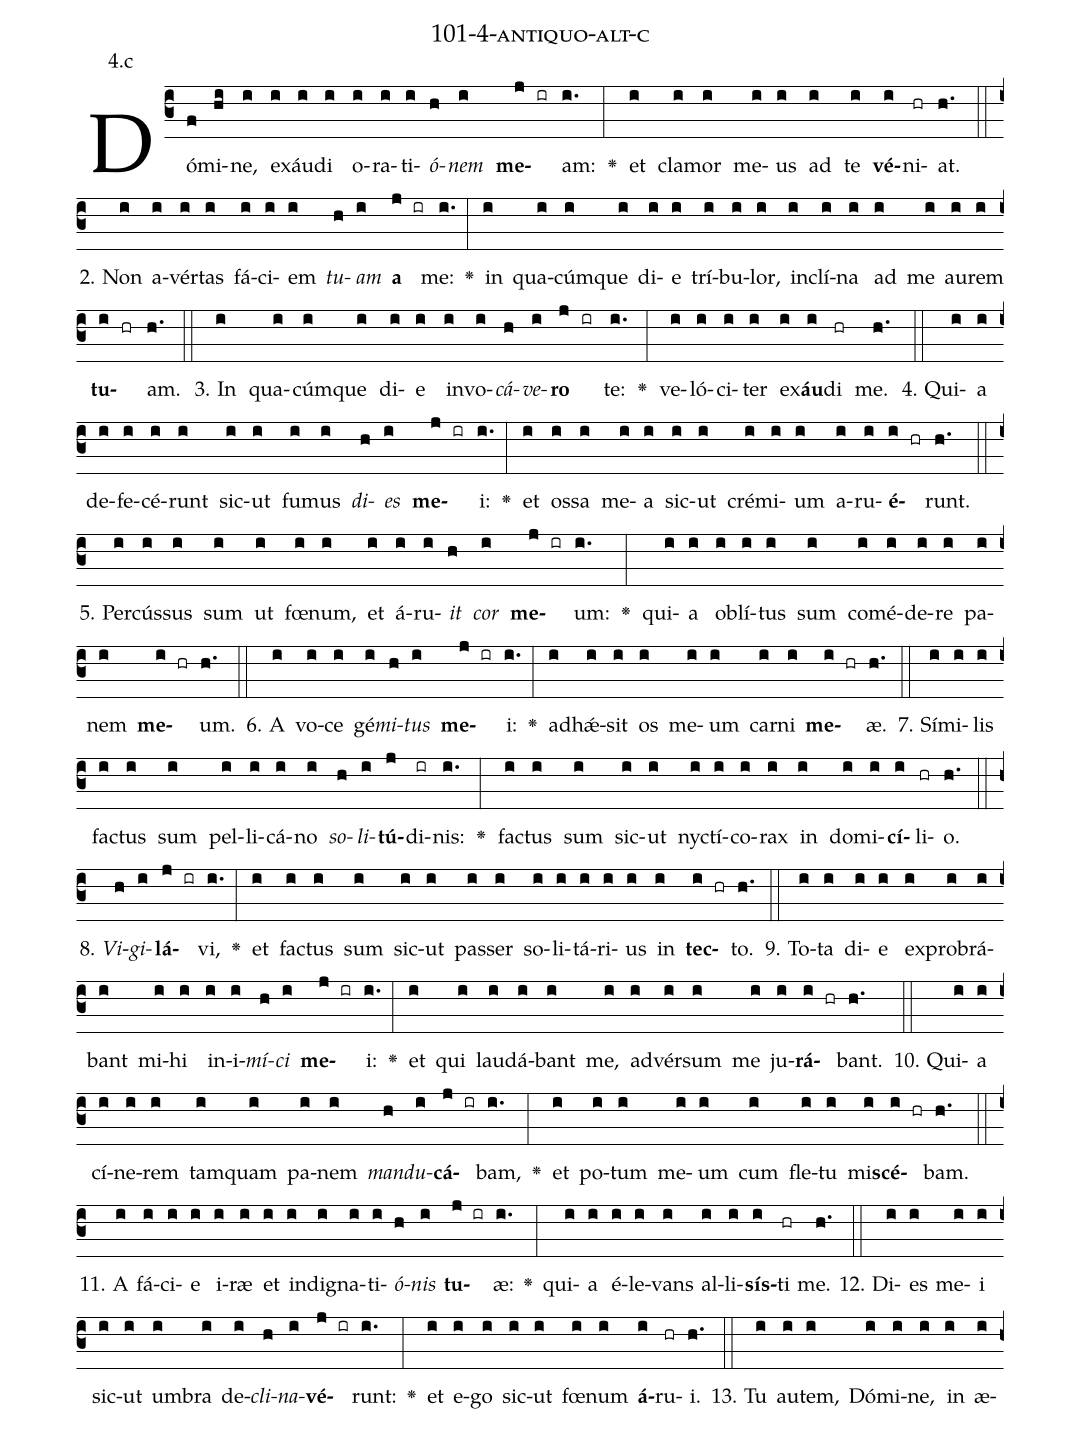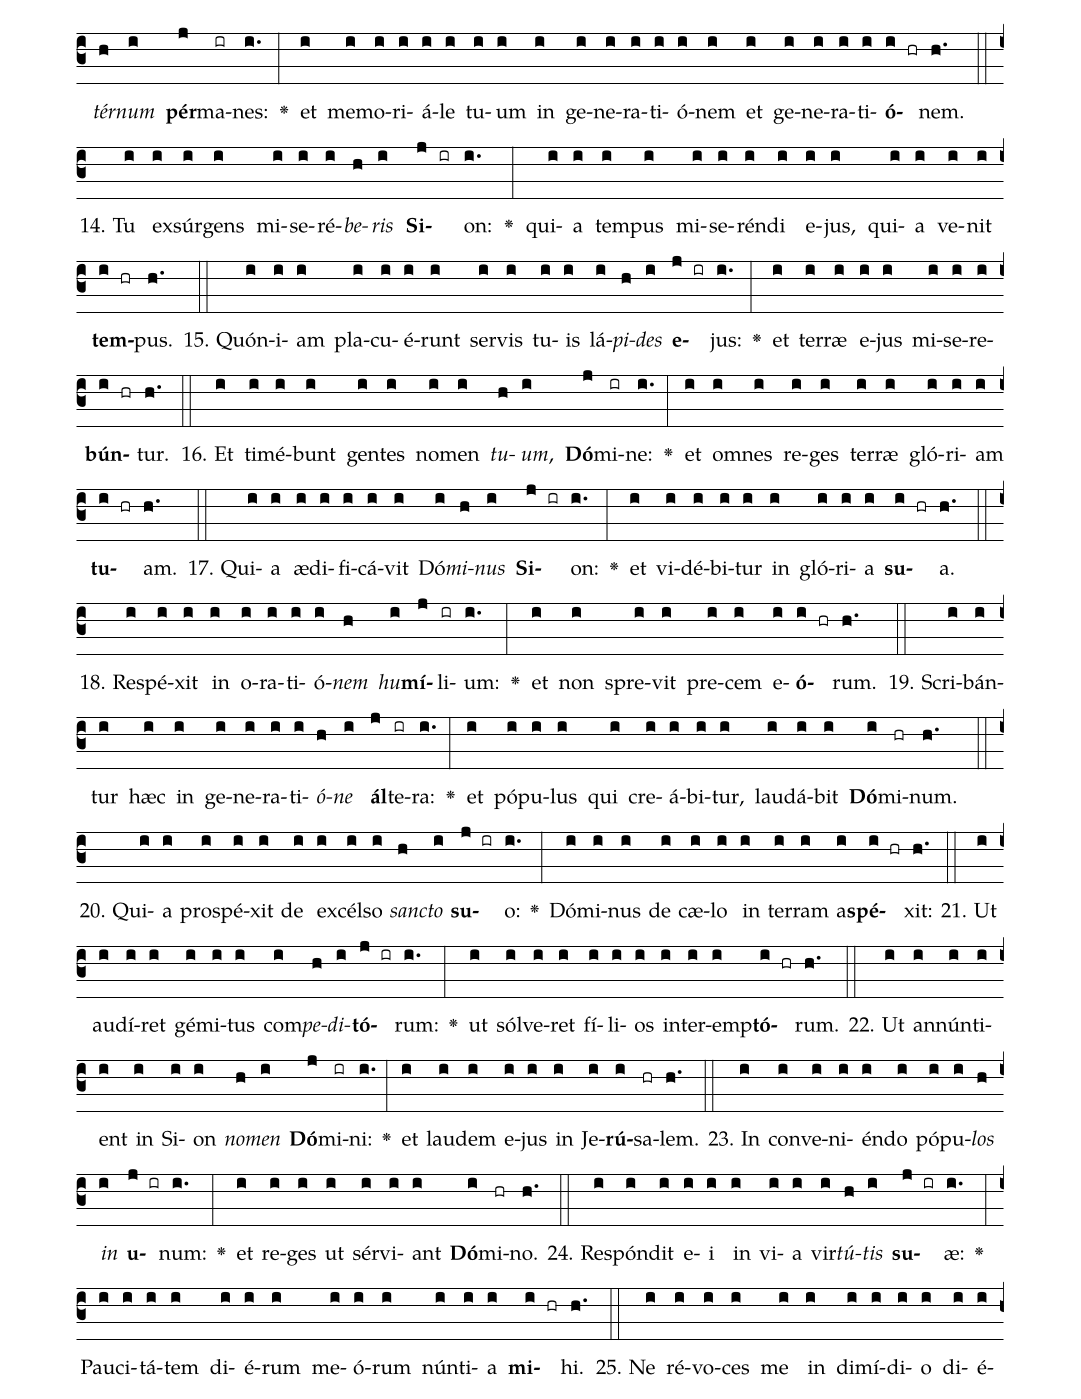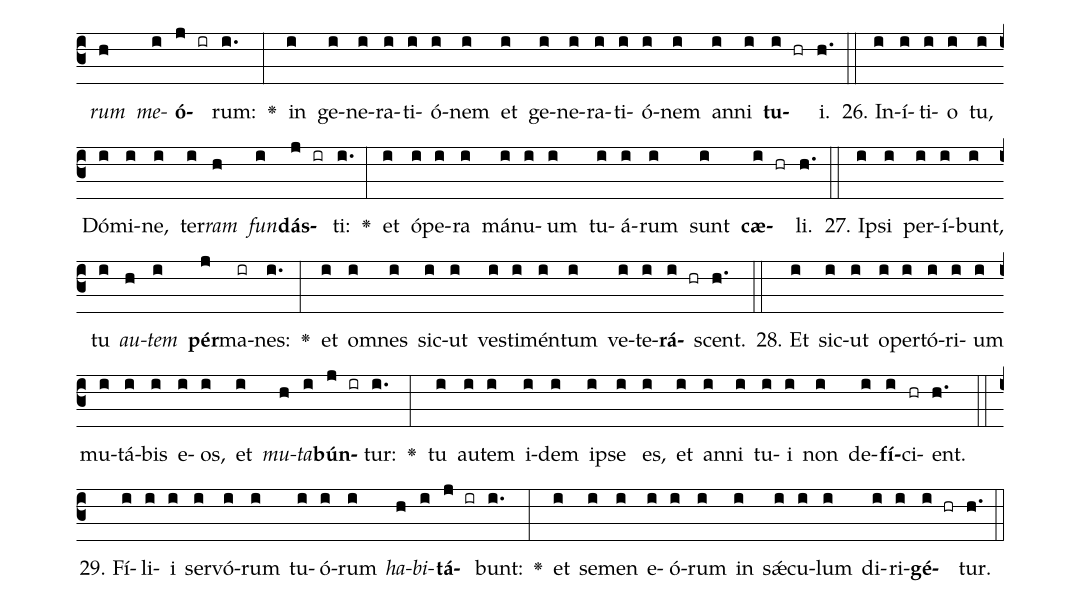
name: 101-4-antiquo-alt-c;
annotation: 4.c;
%%
(c3)Dó(f)mi(hi)ne,(i) ex(i)áu(i)di(i) o(i)ra(i)ti(i)<i>ó</i>(h)<i>nem</i>(i) <b>me</b>(j ir)am:(i.) <v>\greheightstar</v>(:) et(i) cla(i)mor(i) me(i)us(i) ad(i) te(i) <b>vé</b>(i)ni(hr)at.(h.) (::)
2. Non(i) a(i)vér(i)tas(i) fá(i)ci(i)em(i) <i>tu</i>(h)<i>am</i>(i) <b>a</b>(j ir) me:(i.) <v>\greheightstar</v>(:) in(i) qua(i)cúm(i)que(i) di(i)e(i) trí(i)bu(i)lor,(i) in(i)clí(i)na(i) ad(i) me(i) au(i)rem(i) <b>tu</b>(i hr)am.(h.) (::)
3. In(i) qua(i)cúm(i)que(i) di(i)e(i) in(i)vo(i)<i>cá</i>(h)<i>ve</i>(i)<b>ro</b>(j ir) te:(i.) <v>\greheightstar</v>(:) ve(i)ló(i)ci(i)ter(i) ex(i)<b>áu</b>(i)di(hr) me.(h.) (::)
4. Qui(i)a(i) de(i)fe(i)cé(i)runt(i) sic(i)ut(i) fu(i)mus(i) <i>di</i>(h)<i>es</i>(i) <b>me</b>(j ir)i:(i.) <v>\greheightstar</v>(:) et(i) os(i)sa(i) me(i)a(i) sic(i)ut(i) cré(i)mi(i)um(i) a(i)ru(i)<b>é</b>(i hr)runt.(h.) (::)
5. Per(i)cús(i)sus(i) sum(i) ut(i) fœ(i)num,(i) et(i) á(i)ru(i)<i>it</i>(h) <i>cor</i>(i) <b>me</b>(j ir)um:(i.) <v>\greheightstar</v>(:) qui(i)a(i) ob(i)lí(i)tus(i) sum(i) com(i)é(i)de(i)re(i) pa(i)nem(i) <b>me</b>(i hr)um.(h.) (::)
6. A(i) vo(i)ce(i) gé(i)<i>mi</i>(h)<i>tus</i>(i) <b>me</b>(j ir)i:(i.) <v>\greheightstar</v>(:) ad(i)hǽ(i)sit(i) os(i) me(i)um(i) car(i)ni(i) <b>me</b>(i hr)æ.(h.) (::)
7. Sí(i)mi(i)lis(i) fac(i)tus(i) sum(i) pel(i)li(i)cá(i)no(i) <i>so</i>(h)<i>li</i>(i)<b>tú</b>(j)di(ir)nis:(i.) <v>\greheightstar</v>(:) fac(i)tus(i) sum(i) sic(i)ut(i) nyc(i)tí(i)co(i)rax(i) in(i) do(i)mi(i)<b>cí</b>(i)li(hr)o.(h.) (::)
8. <i>Vi</i>(h)<i>gi</i>(i)<b>lá</b>(j ir)vi,(i.) <v>\greheightstar</v>(:) et(i) fac(i)tus(i) sum(i) sic(i)ut(i) pas(i)ser(i) so(i)li(i)tá(i)ri(i)us(i) in(i) <b>tec</b>(i hr)to.(h.) (::)
9. To(i)ta(i) di(i)e(i) ex(i)pro(i)brá(i)bant(i) mi(i)hi(i) in(i)i(i)<i>mí</i>(h)<i>ci</i>(i) <b>me</b>(j ir)i:(i.) <v>\greheightstar</v>(:) et(i) qui(i) lau(i)dá(i)bant(i) me,(i) ad(i)vér(i)sum(i) me(i) ju(i)<b>rá</b>(i hr)bant.(h.) (::)
10. Qui(i)a(i) cí(i)ne(i)rem(i) tam(i)quam(i) pa(i)nem(i) <i>man</i>(h)<i>du</i>(i)<b>cá</b>(j ir)bam,(i.) <v>\greheightstar</v>(:) et(i) po(i)tum(i) me(i)um(i) cum(i) fle(i)tu(i) mi(i)<b>scé</b>(i hr)bam.(h.) (::)
11. A(i) fá(i)ci(i)e(i) i(i)ræ(i) et(i) in(i)di(i)gna(i)ti(i)<i>ó</i>(h)<i>nis</i>(i) <b>tu</b>(j ir)æ:(i.) <v>\greheightstar</v>(:) qui(i)a(i) é(i)le(i)vans(i) al(i)li(i)<b>sís</b>(i)ti(hr) me.(h.) (::)
12. Di(i)es(i) me(i)i(i) sic(i)ut(i) um(i)bra(i) de(i)<i>cli</i>(h)<i>na</i>(i)<b>vé</b>(j ir)runt:(i.) <v>\greheightstar</v>(:) et(i) e(i)go(i) sic(i)ut(i) fœ(i)num(i) <b>á</b>(i)ru(hr)i.(h.) (::)
13. Tu(i) au(i)tem,(i) Dó(i)mi(i)ne,(i) in(i) æ(i)<i>tér</i>(h)<i>num</i>(i) <b>pér</b>(j)ma(ir)nes:(i.) <v>\greheightstar</v>(:) et(i) me(i)mo(i)ri(i)á(i)le(i) tu(i)um(i) in(i) ge(i)ne(i)ra(i)ti(i)ó(i)nem(i) et(i) ge(i)ne(i)ra(i)ti(i)<b>ó</b>(i hr)nem.(h.) (::)
14. Tu(i) ex(i)súr(i)gens(i) mi(i)se(i)ré(i)<i>be</i>(h)<i>ris</i>(i) <b>Si</b>(j ir)on:(i.) <v>\greheightstar</v>(:) qui(i)a(i) tem(i)pus(i) mi(i)se(i)rén(i)di(i) e(i)jus,(i) qui(i)a(i) ve(i)nit(i) <b>tem</b>(i hr)pus.(h.) (::)
15. Quón(i)i(i)am(i) pla(i)cu(i)é(i)runt(i) ser(i)vis(i) tu(i)is(i) lá(i)<i>pi</i>(h)<i>des</i>(i) <b>e</b>(j ir)jus:(i.) <v>\greheightstar</v>(:) et(i) ter(i)ræ(i) e(i)jus(i) mi(i)se(i)re(i)<b>bún</b>(i hr)tur.(h.) (::)
16. Et(i) ti(i)mé(i)bunt(i) gen(i)tes(i) no(i)men(i) <i>tu</i>(h)<i>um</i>,(i) <b>Dó</b>(j)mi(ir)ne:(i.) <v>\greheightstar</v>(:) et(i) om(i)nes(i) re(i)ges(i) ter(i)ræ(i) gló(i)ri(i)am(i) <b>tu</b>(i hr)am.(h.) (::)
17. Qui(i)a(i) æ(i)di(i)fi(i)cá(i)vit(i) Dó(i)<i>mi</i>(h)<i>nus</i>(i) <b>Si</b>(j ir)on:(i.) <v>\greheightstar</v>(:) et(i) vi(i)dé(i)bi(i)tur(i) in(i) gló(i)ri(i)a(i) <b>su</b>(i hr)a.(h.) (::)
18. Re(i)spé(i)xit(i) in(i) o(i)ra(i)ti(i)ó(i)<i>nem</i>(h) <i>hu</i>(i)<b>mí</b>(j)li(ir)um:(i.) <v>\greheightstar</v>(:) et(i) non(i) spre(i)vit(i) pre(i)cem(i) e(i)<b>ó</b>(i hr)rum.(h.) (::)
19. Scri(i)bán(i)tur(i) hæc(i) in(i) ge(i)ne(i)ra(i)ti(i)<i>ó</i>(h)<i>ne</i>(i) <b>ál</b>(j)te(ir)ra:(i.) <v>\greheightstar</v>(:) et(i) pó(i)pu(i)lus(i) qui(i) cre(i)á(i)bi(i)tur,(i) lau(i)dá(i)bit(i) <b>Dó</b>(i)mi(hr)num.(h.) (::)
20. Qui(i)a(i) pro(i)spé(i)xit(i) de(i) ex(i)cél(i)so(i) <i>sanc</i>(h)<i>to</i>(i) <b>su</b>(j ir)o:(i.) <v>\greheightstar</v>(:) Dó(i)mi(i)nus(i) de(i) cæ(i)lo(i) in(i) ter(i)ram(i) a(i)<b>spé</b>(i hr)xit:(h.) (::)
21. Ut(i) au(i)dí(i)ret(i) gé(i)mi(i)tus(i) com(i)<i>pe</i>(h)<i>di</i>(i)<b>tó</b>(j ir)rum:(i.) <v>\greheightstar</v>(:) ut(i) sól(i)ve(i)ret(i) fí(i)li(i)os(i) in(i)ter(i)emp(i)<b>tó</b>(i hr)rum.(h.) (::)
22. Ut(i) an(i)nún(i)ti(i)ent(i) in(i) Si(i)on(i) <i>no</i>(h)<i>men</i>(i) <b>Dó</b>(j)mi(ir)ni:(i.) <v>\greheightstar</v>(:) et(i) lau(i)dem(i) e(i)jus(i) in(i) Je(i)<b>rú</b>(i)sa(hr)lem.(h.) (::)
23. In(i) con(i)ve(i)ni(i)én(i)do(i) pó(i)pu(i)<i>los</i>(h) <i>in</i>(i) <b>u</b>(j ir)num:(i.) <v>\greheightstar</v>(:) et(i) re(i)ges(i) ut(i) sér(i)vi(i)ant(i) <b>Dó</b>(i)mi(hr)no.(h.) (::)
24. Re(i)spón(i)dit(i) e(i)i(i) in(i) vi(i)a(i) vir(i)<i>tú</i>(h)<i>tis</i>(i) <b>su</b>(j ir)æ:(i.) <v>\greheightstar</v>(:) Pau(i)ci(i)tá(i)tem(i) di(i)é(i)rum(i) me(i)ó(i)rum(i) nún(i)ti(i)a(i) <b>mi</b>(i hr)hi.(h.) (::)
25. Ne(i) ré(i)vo(i)ces(i) me(i) in(i) di(i)mí(i)di(i)o(i) di(i)é(i)<i>rum</i>(h) <i>me</i>(i)<b>ó</b>(j ir)rum:(i.) <v>\greheightstar</v>(:) in(i) ge(i)ne(i)ra(i)ti(i)ó(i)nem(i) et(i) ge(i)ne(i)ra(i)ti(i)ó(i)nem(i) an(i)ni(i) <b>tu</b>(i hr)i.(h.) (::)
26. In(i)í(i)ti(i)o(i) tu,(i) Dó(i)mi(i)ne,(i) ter(i)<i>ram</i>(h) <i>fun</i>(i)<b>dás</b>(j ir)ti:(i.) <v>\greheightstar</v>(:) et(i) ó(i)pe(i)ra(i) má(i)nu(i)um(i) tu(i)á(i)rum(i) sunt(i) <b>cæ</b>(i hr)li.(h.) (::)
27. Ip(i)si(i) per(i)í(i)bunt,(i) tu(i) <i>au</i>(h)<i>tem</i>(i) <b>pér</b>(j)ma(ir)nes:(i.) <v>\greheightstar</v>(:) et(i) om(i)nes(i) sic(i)ut(i) ves(i)ti(i)mén(i)tum(i) ve(i)te(i)<b>rá</b>(i hr)scent.(h.) (::)
28. Et(i) sic(i)ut(i) o(i)per(i)tó(i)ri(i)um(i) mu(i)tá(i)bis(i) e(i)os,(i) et(i) <i>mu</i>(h)<i>ta</i>(i)<b>bún</b>(j ir)tur:(i.) <v>\greheightstar</v>(:) tu(i) au(i)tem(i) i(i)dem(i) ip(i)se(i) es,(i) et(i) an(i)ni(i) tu(i)i(i) non(i) de(i)<b>fí</b>(i)ci(hr)ent.(h.) (::)
29. Fí(i)li(i)i(i) ser(i)vó(i)rum(i) tu(i)ó(i)rum(i) <i>ha</i>(h)<i>bi</i>(i)<b>tá</b>(j ir)bunt:(i.) <v>\greheightstar</v>(:) et(i) se(i)men(i) e(i)ó(i)rum(i) in(i) sǽ(i)cu(i)lum(i) di(i)ri(i)<b>gé</b>(i hr)tur.(h.) (::)
